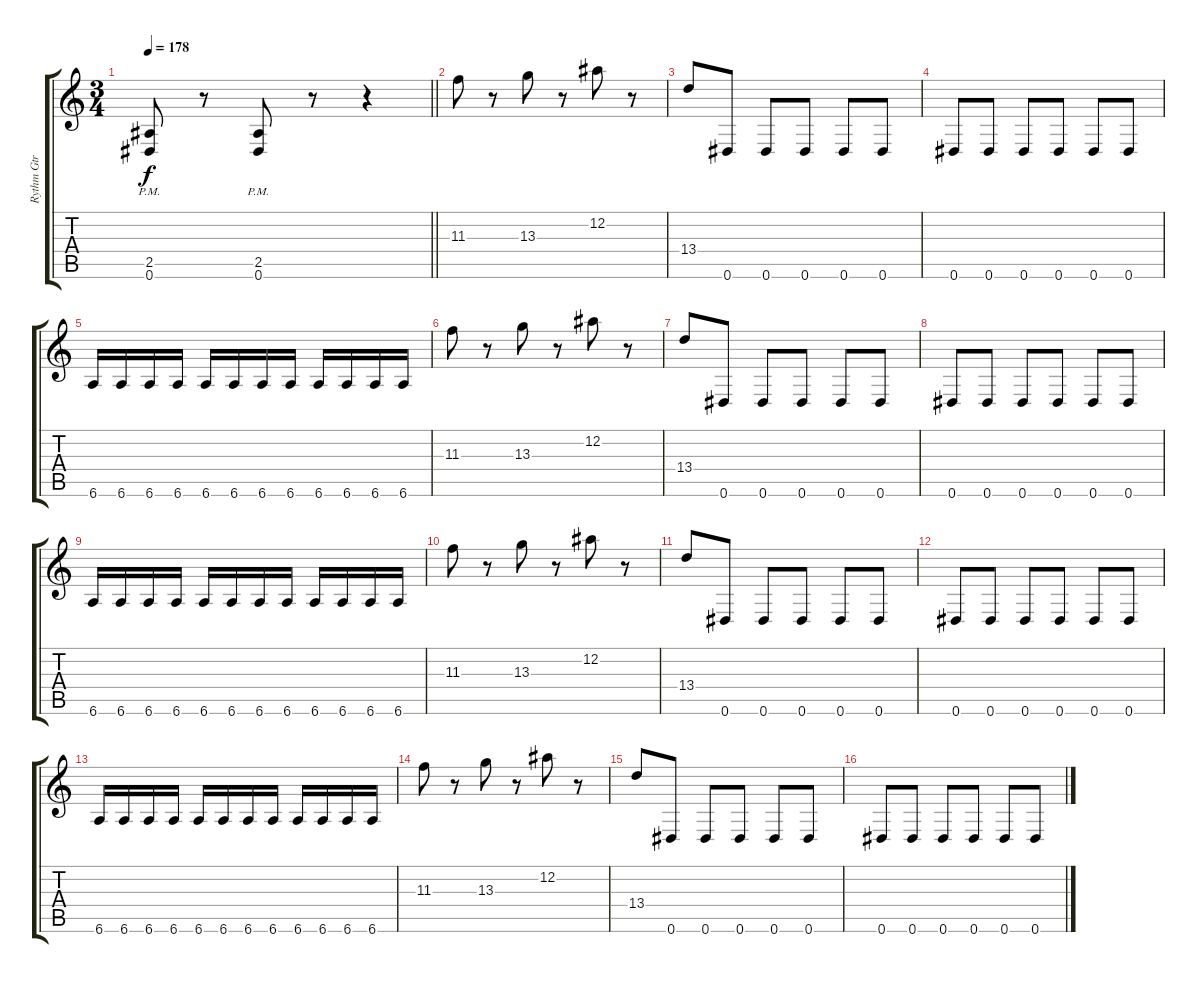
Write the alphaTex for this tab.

\track ("Rythm Gtr" "Rythm Gtr") {instrument acousticguitarnylon}
\staff {score tabs}
\tuning (Eb4 Bb3 Gb3 Db3 Ab2 Eb2) {hide}
\ts (3 4)
\tempo 178
\clef g2
\barLineRight lightlight
\ks c
(2.5 0.6{pm}).8{dy f} r.8 (2.5 0.6{pm}).8 r.8 r.4 |
11.3.8 r.8 13.3.8 r.8 12.2.8 r.8 |
13.4.8 0.6.8 0.6.8 0.6.8 0.6.8 0.6.8 |
0.6.8 0.6.8 0.6.8 0.6.8 0.6.8 0.6.8 |
6.6.16 6.6.16 6.6.16 6.6.16 6.6.16 6.6.16 6.6.16 6.6.16 6.6.16 6.6.16 6.6.16 6.6.16 |
11.3.8 r.8 13.3.8 r.8 12.2.8 r.8 |
13.4.8 0.6.8 0.6.8 0.6.8 0.6.8 0.6.8 |
0.6.8 0.6.8 0.6.8 0.6.8 0.6.8 0.6.8 |
6.6.16 6.6.16 6.6.16 6.6.16 6.6.16 6.6.16 6.6.16 6.6.16 6.6.16 6.6.16 6.6.16 6.6.16 |
11.3.8 r.8 13.3.8 r.8 12.2.8 r.8 |
13.4.8 0.6.8 0.6.8 0.6.8 0.6.8 0.6.8 |
0.6.8 0.6.8 0.6.8 0.6.8 0.6.8 0.6.8 |
6.6.16 6.6.16 6.6.16 6.6.16 6.6.16 6.6.16 6.6.16 6.6.16 6.6.16 6.6.16 6.6.16 6.6.16 |
11.3.8 r.8 13.3.8 r.8 12.2.8 r.8 |
13.4.8 0.6.8 0.6.8 0.6.8 0.6.8 0.6.8 |
0.6.8 0.6.8 0.6.8 0.6.8 0.6.8 0.6.8
